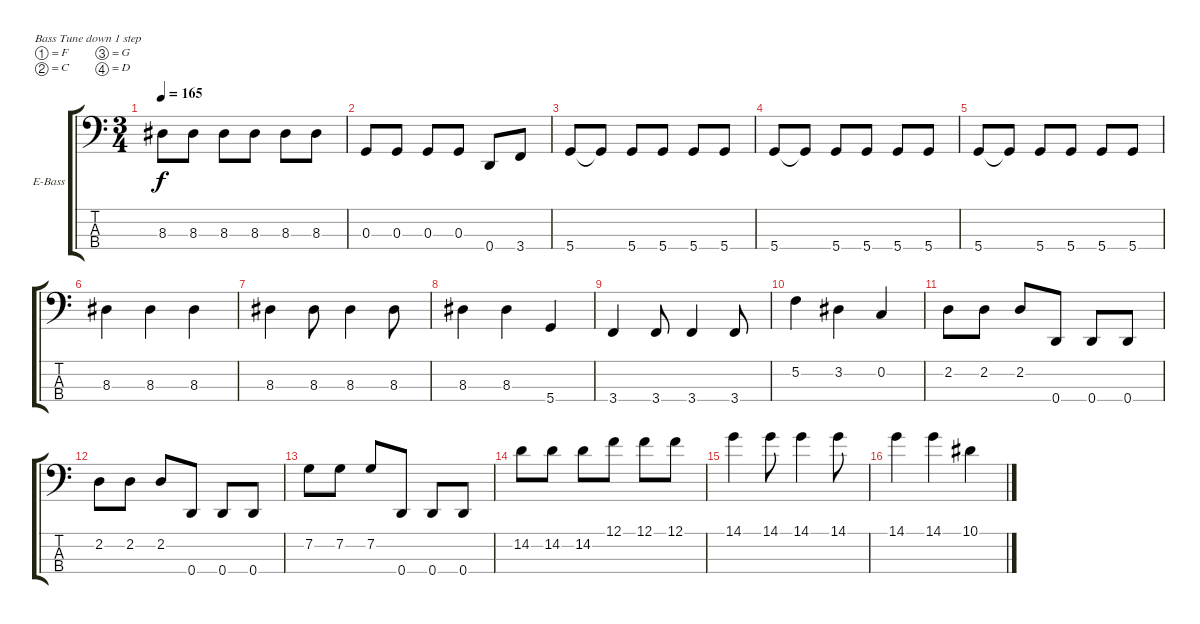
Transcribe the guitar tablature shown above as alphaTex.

\bracketExtendMode groupsimilarinstruments
\firstSystemTrackNameOrientation horizontal
\otherSystemsTrackNameOrientation horizontal
\track ("Kristian - Bass" "E-Bass") {instrument electricbassfinger}
\staff {score tabs}
\tuning (F2 C2 G1 D1)
\ts (3 4)
\tempo 165
\clef f4
\ks c
8.3.8{dy f} 8.3.8 8.3.8 8.3.8 8.3.8 8.3.8 |
0.3.8 0.3.8 0.3.8 0.3.8 0.4.8 3.4.8 |
5.4.8 5.4{t}.8 5.4.8 5.4.8 5.4.8 5.4.8 |
5.4.8 5.4{t}.8 5.4.8 5.4.8 5.4.8 5.4.8 |
5.4.8 5.4{t}.8 5.4.8 5.4.8 5.4.8 5.4.8 |
8.3.4 8.3.4 8.3.4 |
8.3.4 8.3.8 8.3.4 8.3.8 |
8.3.4 8.3.4 5.4.4 |
3.4.4 3.4.8 3.4.4 3.4.8 |
5.2.4 3.2.4 0.2.4 |
2.2.8 2.2.8 2.2.8 0.4.8 0.4.8 0.4.8 |
2.2.8 2.2.8 2.2.8 0.4.8 0.4.8 0.4.8 |
7.2.8 7.2.8 7.2.8 0.4.8 0.4.8 0.4.8 |
14.2.8 14.2.8 14.2.8 12.1.8 12.1.8 12.1.8 |
14.1.4 14.1.8 14.1.4 14.1.8 |
14.1.4 14.1.4 10.1.4
